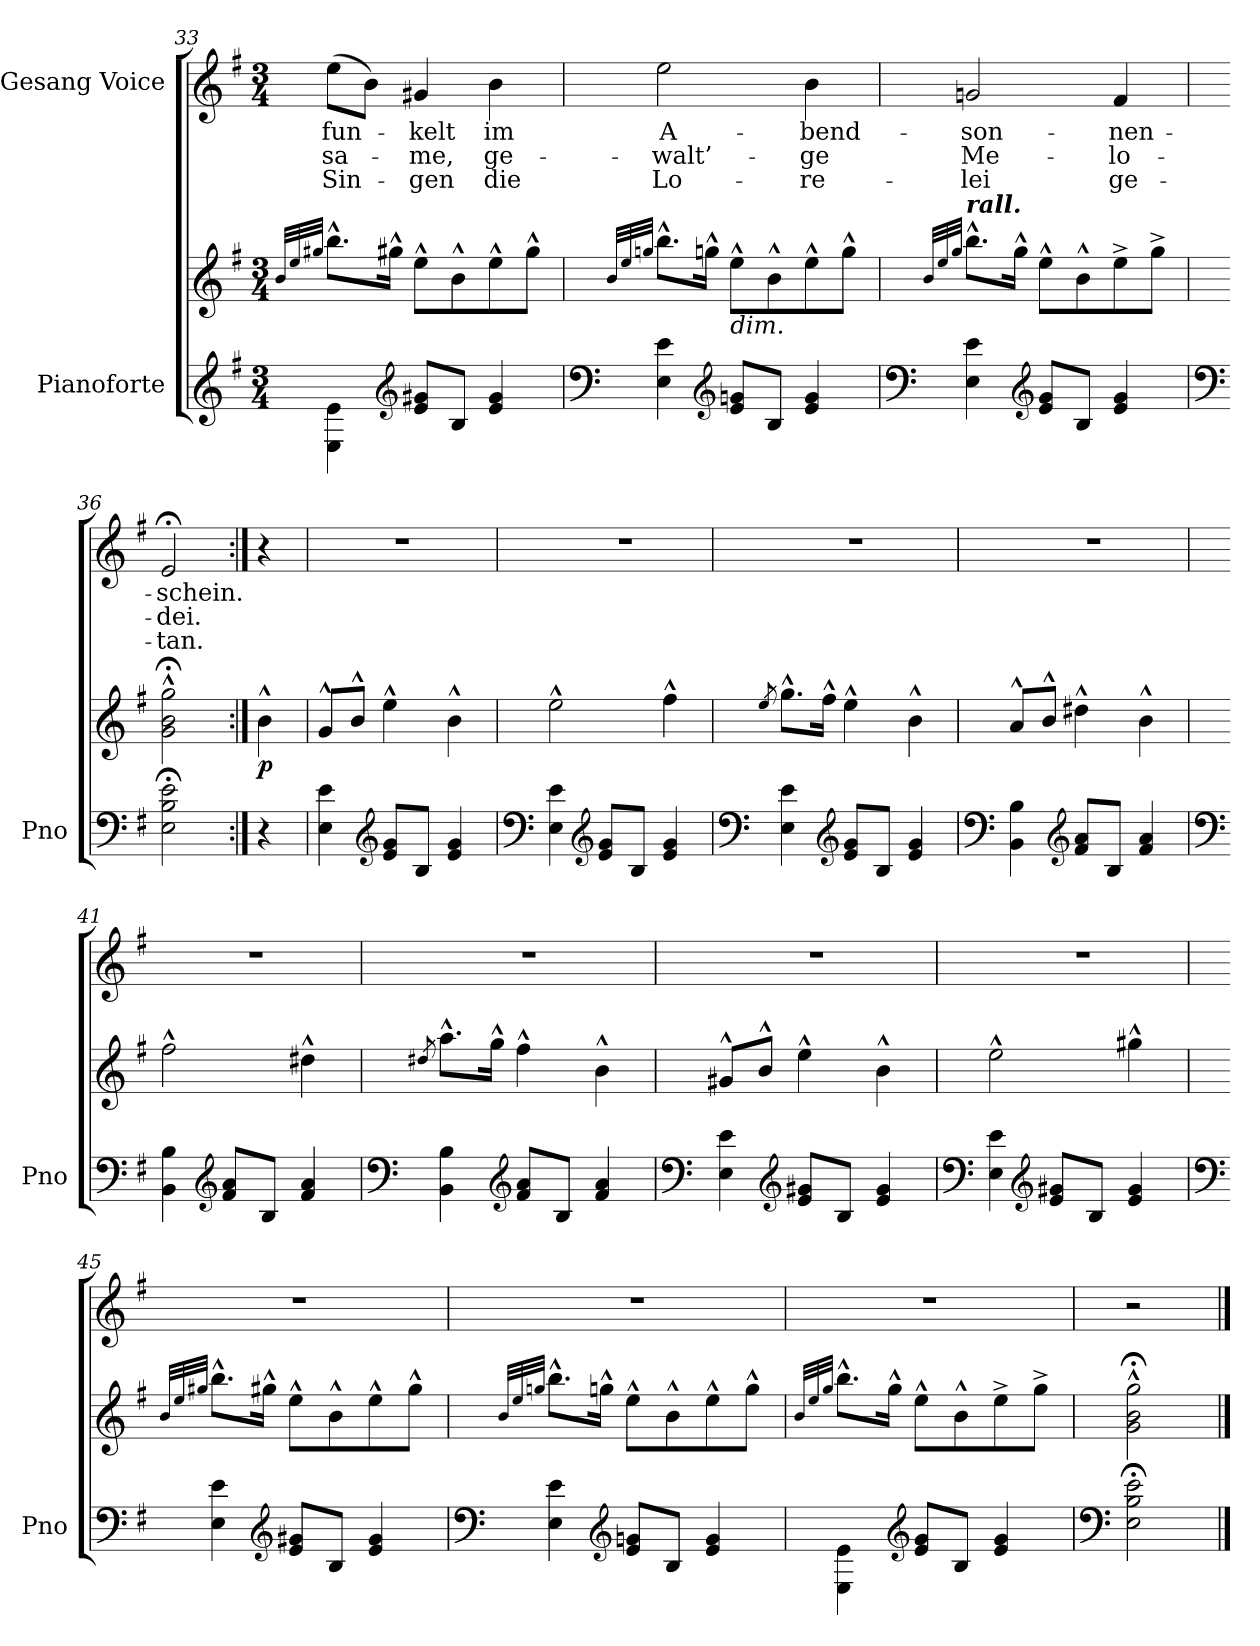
**kern	**kern	**dynam	**kern	**text	**text	**text
*part2	*part2	*part2	*part1	*part1	*part1	*part1
*staff3	*staff2	*staff2/3	*staff1	*staff1	*staff1	*staff1
*I"Pianoforte	*	*	*I"Gesang Voice	*	*	*
*I'Pno	*	*	*	*	*	*
*clefG2	*clefG2	*	*clefG2	*	*	*
*k[f#]	*k[f#]	*	*k[f#]	*	*	*
*M3/4	*M3/4	*	*M3/4	*	*	*
=33	=33	=33	=33	=33	=33	=33
.	32qb/LLL	.	.	.	.	.
.	32qee/	.	.	.	.	.
.	32qgg#X/JJJ	.	.	.	.	.
!	!	!	!	!LO:LY:b	!LO:LY:b	!LO:LY:b
4E\ 4e\	8.bb^^\L	.	(8ee\L	fun-	-sa-	Sin-
.	.	.	8b\J)	.	.	.
.	16gg#X^^\Jk	.	.	.	.	.
*clefG2	*	*	*	*	*	*
!	!	!	!	!LO:LY:b	!LO:LY:b	!LO:LY:b
8e/ 8g#X/L	8ee^^\L	.	4g#X/	-kelt	-me,	-gen
8B/J	8b^^\	.	.	.	.	.
!	!	!	!	!LO:LY:b	!LO:LY:b	!LO:LY:b
4e/ 4g#/	8ee^^\	.	4b\	im	ge-	die
.	8gg#^^\J	.	.	.	.	.
=34	=34	=34	=34	=34	=34	=34
*clefF4	*	*	*	*	*	*
.	32qb/LLL	.	.	.	.	.
.	32qee/	.	.	.	.	.
.	32qggn/JJJ	.	.	.	.	.
!	!	!	!	!LO:LY:b	!LO:LY:b	!LO:LY:b
4E\ 4e\	8.bb^^\L	.	2ee\	A-	-walt’-	Lo-
.	16ggn^^\Jk	.	.	.	.	.
*clefG2	*	*	*	*	*	*
!	!LO:TX:b:i:t=dim.	!	!	!	!	!
8e/ 8gn/L	8ee^^\L	.	.	.	.	.
8B/J	8b^^\	.	.	.	.	.
!	!	!	!	!LO:LY:b	!LO:LY:b	!LO:LY:b
4e/ 4g/	8ee^^\	.	4b\	-bend-	-ge	-re-
.	8gg^^\J	.	.	.	.	.
!!LO:LB:g=z
=35	=35	=35	=35	=35	=35	=35
*clefF4	*	*	*	*	*	*
.	32qb/LLL	.	.	.	.	.
.	32qee/	.	.	.	.	.
.	32qgg/JJJ	.	.	.	.	.
!	!LO:TX:a:Bi:t=rall.	!	!	!	!	!
!	!	!	!	!LO:LY:b	!LO:LY:b	!LO:LY:b
4E\ 4e\	8.bb^^\L	.	2gn/	-son-	Me-	-lei
.	16gg^^\Jk	.	.	.	.	.
*clefG2	*	*	*	*	*	*
8e/ 8g/L	8ee^^\L	.	.	.	.	.
8B/J	8b^^\	.	.	.	.	.
!	!	!	!	!LO:LY:b	!LO:LY:b	!LO:LY:b
4e/ 4g/	8ee^\	.	4f#/	-nen-	-lo-	ge-
.	8gg^\J	.	.	.	.	.
=36	=36	=36	=36	=36	=36	=36
*clefF4	*	*	*	*	*	*
!	!	!	!	!LO:LY:b	!LO:LY:b	!LO:LY:b
2E\; 2B\; 2e\;	2g\;<^^ 2b\;<^^ 2gg\;<^^	.	2e;</	-schein.	-dei.	-tan.
=36X2:|!	=36X2:|!	=36X2:|!	=36X2:|!	=36X2:|!	=36X2:|!	=36X2:|!
!	!	!LO:DY:b	!	!	!	!
4r	4b^^\	p	4r	.	.	.
=37	=37	=37	=37	=37	=37	=37
4E\ 4e\	8g^^/L	.	2.r	.	.	.
.	8b^^/J	.	.	.	.	.
*clefG2	*	*	*	*	*	*
8e/ 8g/L	4ee^^\	.	.	.	.	.
8B/J	.	.	.	.	.	.
4e/ 4g/	4b^^\	.	.	.	.	.
=38	=38	=38	=38	=38	=38	=38
*clefF4	*	*	*	*	*	*
4E\ 4e\	2ee^^\	.	2.r	.	.	.
*clefG2	*	*	*	*	*	*
8e/ 8g/L	.	.	.	.	.	.
8B/J	.	.	.	.	.	.
4e/ 4g/	4ff#^^\	.	.	.	.	.
=39	=39	=39	=39	=39	=39	=39
*clefF4	*	*	*	*	*	*
.	8qee/	.	.	.	.	.
4E\ 4e\	8.gg^^\L	.	2.r	.	.	.
.	16ff#^^\Jk	.	.	.	.	.
*clefG2	*	*	*	*	*	*
8e/ 8g/L	4ee^^\	.	.	.	.	.
8B/J	.	.	.	.	.	.
4e/ 4g/	4b^^\	.	.	.	.	.
=40	=40	=40	=40	=40	=40	=40
*clefF4	*	*	*	*	*	*
4BB\ 4B\	8a^^/L	.	2.r	.	.	.
.	8b^^/J	.	.	.	.	.
*clefG2	*	*	*	*	*	*
8f#/ 8a/L	4dd#X^^\	.	.	.	.	.
8B/J	.	.	.	.	.	.
4f#/ 4a/	4b^^\	.	.	.	.	.
!!LO:LB:g=z
=41	=41	=41	=41	=41	=41	=41
*clefF4	*	*	*	*	*	*
4BB\ 4B\	2ff#^^\	.	2.r	.	.	.
*clefG2	*	*	*	*	*	*
8f#/ 8a/L	.	.	.	.	.	.
8B/J	.	.	.	.	.	.
4f#/ 4a/	4dd#X^^\	.	.	.	.	.
!!LO:PB:g=z
=42	=42	=42	=42	=42	=42	=42
*clefF4	*	*	*	*	*	*
.	8qdd#j/	.	.	.	.	.
4BB\ 4B\	8.aa^^\L	.	2.r	.	.	.
.	16gg^^\Jk	.	.	.	.	.
*clefG2	*	*	*	*	*	*
8f#/ 8a/L	4ff#^^\	.	.	.	.	.
8B/J	.	.	.	.	.	.
4f#/ 4a/	4b^^\	.	.	.	.	.
=43	=43	=43	=43	=43	=43	=43
*clefF4	*	*	*	*	*	*
4E\ 4e\	8g#X^^/L	.	2.r	.	.	.
.	8b^^/J	.	.	.	.	.
*clefG2	*	*	*	*	*	*
8e/ 8g#X/L	4ee^^\	.	.	.	.	.
8B/J	.	.	.	.	.	.
4e/ 4g#/	4b^^\	.	.	.	.	.
=44	=44	=44	=44	=44	=44	=44
*clefF4	*	*	*	*	*	*
4E\ 4e\	2ee^^\	.	2.r	.	.	.
*clefG2	*	*	*	*	*	*
8e/ 8g#X/L	.	.	.	.	.	.
8B/J	.	.	.	.	.	.
4e/ 4g#/	4gg#X^^\	.	.	.	.	.
=45	=45	=45	=45	=45	=45	=45
*clefF4	*	*	*	*	*	*
.	32qb/LLL	.	.	.	.	.
.	32qee/	.	.	.	.	.
.	32qgg#X/JJJ	.	.	.	.	.
4E\ 4e\	8.bb^^\L	.	2.r	.	.	.
.	16gg#X^^\Jk	.	.	.	.	.
*clefG2	*	*	*	*	*	*
8e/ 8g#X/L	8ee^^\L	.	.	.	.	.
8B/J	8b^^\	.	.	.	.	.
4e/ 4g#/	8ee^^\	.	.	.	.	.
.	8gg#^^\J	.	.	.	.	.
=46	=46	=46	=46	=46	=46	=46
*clefF4	*	*	*	*	*	*
.	32qb/LLL	.	.	.	.	.
.	32qee/	.	.	.	.	.
.	32qggn/JJJ	.	.	.	.	.
4E\ 4e\	8.bb^^\L	.	2.r	.	.	.
.	16ggn^^\Jk	.	.	.	.	.
*clefG2	*	*	*	*	*	*
8e/ 8gn/L	8ee^^\L	.	.	.	.	.
8B/J	8b^^\	.	.	.	.	.
4e/ 4g/	8ee^^\	.	.	.	.	.
.	8gg^^\J	.	.	.	.	.
!!LO:LB:g=z
=47	=47	=47	=47	=47	=47	=47
.	32qb/LLL	.	.	.	.	.
.	32qee/	.	.	.	.	.
.	32qgg/JJJ	.	.	.	.	.
4E\ 4e\	8.bb^^\L	.	2.r	.	.	.
.	16gg^^\Jk	.	.	.	.	.
*clefG2	*	*	*	*	*	*
8e/ 8g/L	8ee^^\L	.	.	.	.	.
8B/J	8b^^\	.	.	.	.	.
4e/ 4g/	8ee^\	.	.	.	.	.
.	8gg^\J	.	.	.	.	.
=48	=48	=48	=48	=48	=48	=48
*clefF4	*	*	*	*	*	*
2E\; 2B\; 2e\;	2g\;<^^ 2b\;<^^ 2gg\;<^^	.	2r	.	.	.
==	==	==	==	==	==	==
*-	*-	*-	*-	*-	*-	*-
